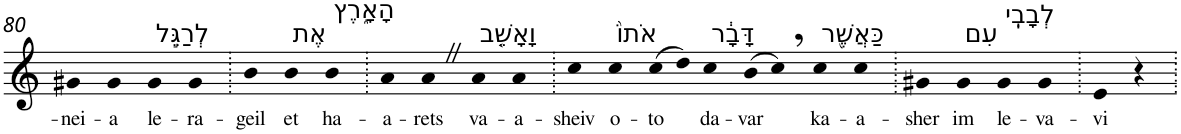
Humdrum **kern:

**kern	**text
*part1	*part1
*staff1	*staff1
*I"Piano	*
*I'Pno	*
!!LO:PB:g=z
*clefG2	*
*k[]	*
=80	=80
!	!LO:LY:b
4g#X	-nei-
!	!LO:LY:b
4g#	-a
!LO:TX:a:t=לְרַגֵּ֣ל	!
!	!LO:LY:b
4g#	le-
!	!LO:LY:b
4g#	-ra-
=81.	=81.
!	!LO:LY:b
4b	-geil
!LO:TX:a:t=אֶת	!
!	!LO:LY:b
4b	et
!LO:TX:a:t=הָאָ֑רֶץ	!
!	!LO:LY:b
4b	ha-
=82.	=82.
!	!LO:LY:b
4a	-a-
!	!LO:LY:b
4aZ	-rets
!LO:TX:a:t=וָאָשֵׁ֤ב	!
!	!LO:LY:b
4a	va-
!	!LO:LY:b
4a	-a-
=83.	=83.
!	!LO:LY:b
4cc	-sheiv
!LO:TX:a:t=אֹתוֹ֙	!
!	!LO:LY:b
4cc	o-
!	!LO:LY:b
(>8cc	-to
8dd)	.
!LO:TX:a:t=דָּבָ֔ר	!
!	!LO:LY:b
4cc	da-
!	!LO:LY:b
(>8b	-var
8cc,)	.
!LO:TX:a:t=כַּאֲשֶׁ֖ר	!
!	!LO:LY:b
4cc	ka-
!	!LO:LY:b
4cc	-a-
=84.	=84.
!	!LO:LY:b
4g#X	-sher
!LO:TX:a:t=עִם	!
!	!LO:LY:b
4g#	im
!LO:TX:a:t=לְבָבִֽי	!
!	!LO:LY:b
4g#	le-
!	!LO:LY:b
4g#	-va-
=85.	=85.
!	!LO:LY:b
4e	-vi
4r	.
=.	=.
*-	*-
